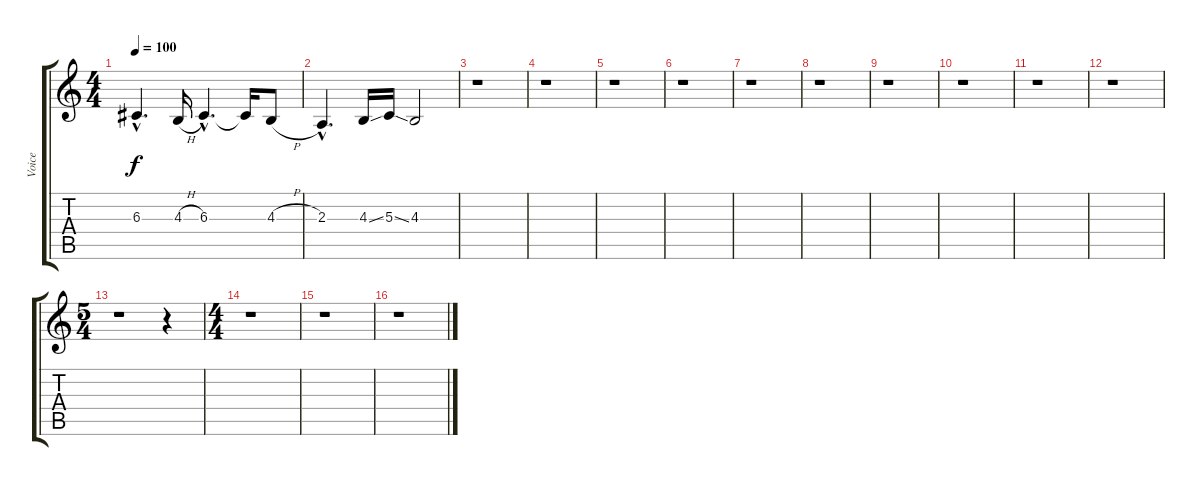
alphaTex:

\track ("Voice" "Voice") {instrument trumpet}
\staff {score tabs}
\tuning (E4 B3 G3 D3 A2 E2) {hide}
\ts (4 4)
\tempo 100
\clef g2
\ks c
6.3{hac}.4{d dy f} 4.3{h}.16 6.3{hac}.4{d} 6.3{t}.16 4.3{h}.8 |
2.3{hac}.4{d} 4.3{ss}.16 5.3{ss}.16 4.3.2 |
r.1 |
r.1 |
r.1 |
r.1 |
r.1 |
r.1 |
r.1 |
r.1 |
r.1 |
r.1 |
\ts (5 4)
r.1 r.4 |
\ts (4 4)
r.1 |
r.1 |
r.1
